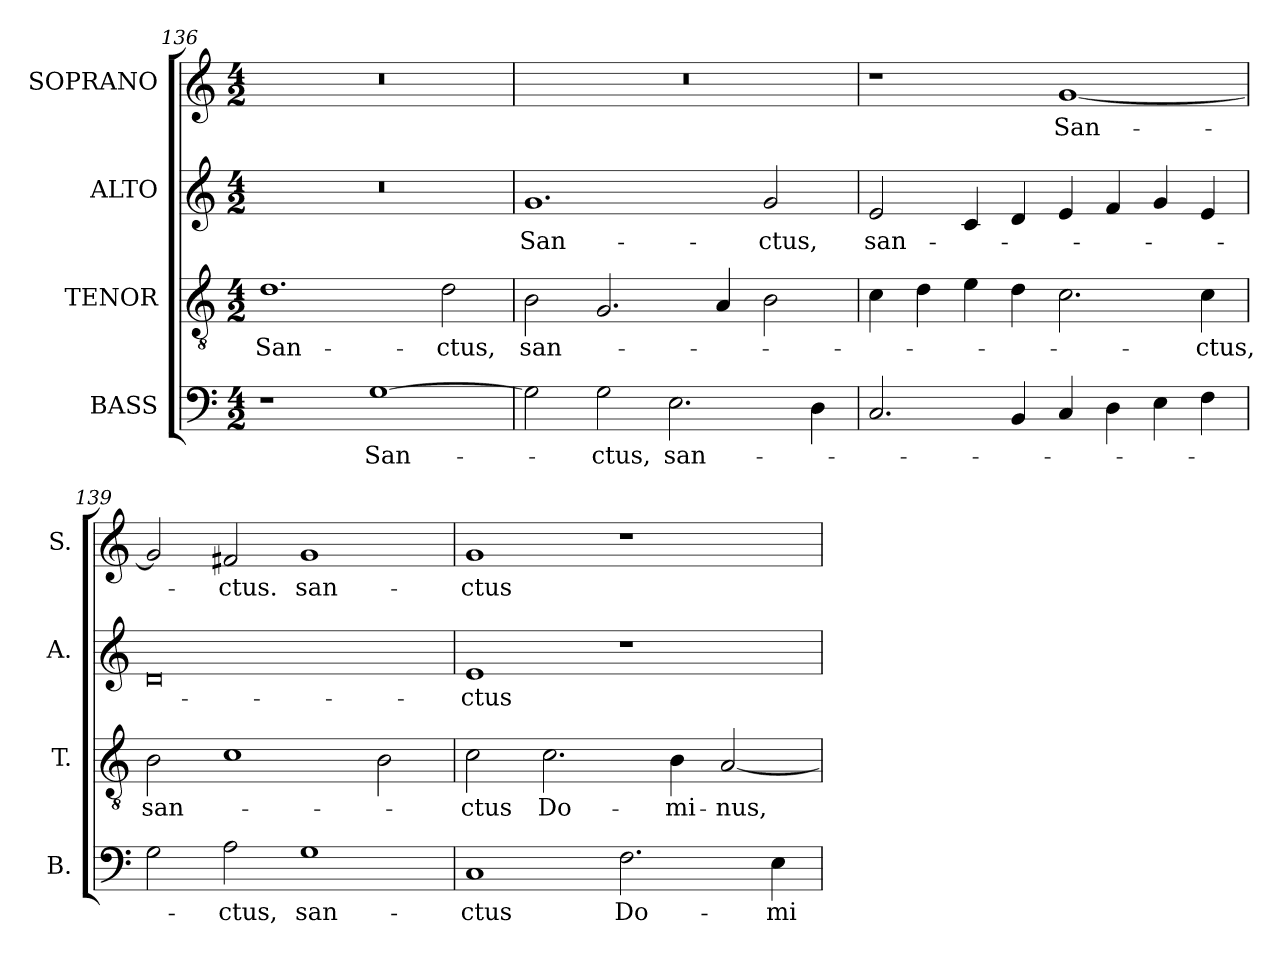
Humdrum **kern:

**kern	**text	**kern	**text	**kern	**text	**kern	**text
*part4	*part4	*part3	*part3	*part2	*part2	*part1	*part1
*staff4	*staff4	*staff3	*staff3	*staff2	*staff2	*staff1	*staff1
*I"BASS	*	*I"TENOR	*	*I"ALTO	*	*I"SOPRANO	*
*I'B.	*	*I'T.	*	*I'A.	*	*I'S.	*
!!LO:PB:g=z
*clefF4	*	*clefGv2	*	*clefG2	*	*clefG2	*
*	*	*ITrd7c12	*	*	*	*	*
*k[]	*	*k[]	*	*k[]	*	*k[]	*
*C:	*	*C:	*	*C:	*	*C:	*
*M4/2	*	*M4/2	*	*M4/2	*	*M4/2	*
*MM184	*	*MM184	*	*MM184	*	*MM184	*
=136	=136	=136	=136	=136	=136	=136	=136
!	!	!	!LO:LY:b:color=#000000	!LO:N:vis=1	!	!LO:N:vis=1	!
1r	.	1.Di	San-	0r	.	0r	.
!	!LO:LY:b:color=#000000	!	!	!	!	!	!
[1Gi	San-	.	.	.	.	.	.
!	!	!	!LO:LY:b:color=#000000	!	!	!	!
.	.	2Di\	-ctus,	.	.	.	.
=137	=137	=137	=137	=137	=137	=137	=137
!	!	!	!LO:LY:b:color=#000000	!	!	!	!
!	!	!	!	!	!LO:LY:b:color=#000000	!LO:N:vis=1	!
2Gi\]	.	2BBi\	san-	1.gi	San-	0r	.
!	!LO:LY:b:color=#000000	!	!	!	!	!	!
2Gi\	-ctus,	2.GGi/	.	.	.	.	.
!	!LO:LY:b:color=#000000	!	!	!	!	!	!
2.Ei\	san-	.	.	.	.	.	.
.	.	4AAi/	.	.	.	.	.
!	!	!	!	!	!LO:LY:b:color=#000000	!	!
.	.	2BBi\	.	2gi/	-ctus,	.	.
4Di\	.	.	.	.	.	.	.
=138	=138	=138	=138	=138	=138	=138	=138
!	!	!	!	!	!LO:LY:b:color=#000000	!	!
2.Ci/	.	4Ci\	.	2ei/	san-	1r	.
.	.	4Di\	.	.	.	.	.
.	.	4Ei\	.	4ci/	.	.	.
4BBi/	.	4Di\	.	4di/	.	.	.
!	!	!	!	!	!	!	!LO:LY:b:color=#000000
4Ci/	.	2.Ci\	.	4ei/	.	[1gi	San-
4Di\	.	.	.	4fi/	.	.	.
4Ei\	.	.	.	4gi/	.	.	.
!	!	!	!LO:LY:b:color=#000000	!	!	!	!
4Fi\	.	4Ci\	-ctus,	4ei/	.	.	.
=139	=139	=139	=139	=139	=139	=139	=139
!	!	!	!LO:LY:b:color=#000000	!	!	!	!
2Gi\	.	2BBi\	san-	0di	.	2gi/]	.
!	!LO:LY:b:color=#000000	!	!	!	!	!	!
!	!	!	!	!	!	!	!LO:LY:b:color=#000000
2Ai\	-ctus,	1Ci	.	.	.	2f#Xi/	-ctus.
!	!LO:LY:b:color=#000000	!	!	!	!	!	!
!	!	!	!	!	!	!	!LO:LY:b:color=#000000
1Gi	san-	.	.	.	.	1gi	san-
.	.	2BBi\	.	.	.	.	.
=140	=140	=140	=140	=140	=140	=140	=140
!	!LO:LY:b:color=#000000	!	!	!	!	!	!
!	!	!	!LO:LY:b:color=#000000	!	!	!	!
!	!	!	!	!	!LO:LY:b:color=#000000	!	!
!	!	!	!	!	!	!	!LO:LY:b:color=#000000
1Ci	-ctus	2Ci\	-ctus	1ei	-ctus	1gi	-ctus
!	!	!	!LO:LY:b:color=#000000	!	!	!	!
.	.	2.Ci\	Do-	.	.	.	.
!	!LO:LY:b:color=#000000	!	!	!	!	!	!
2.Fi\	Do-	.	.	1r	.	1r	.
!	!	!	!LO:LY:b:color=#000000	!	!	!	!
.	.	4BBi\	-mi-	.	.	.	.
!	!	!	!LO:LY:b:color=#000000	!	!	!	!
.	.	[2AAi/	-nus,	.	.	.	.
!	!LO:LY:b:color=#000000	!	!	!	!	!	!
4Ei\	-mi-	.	.	.	.	.	.
=	=	=	=	=	=	=	=
*-	*-	*-	*-	*-	*-	*-	*-
